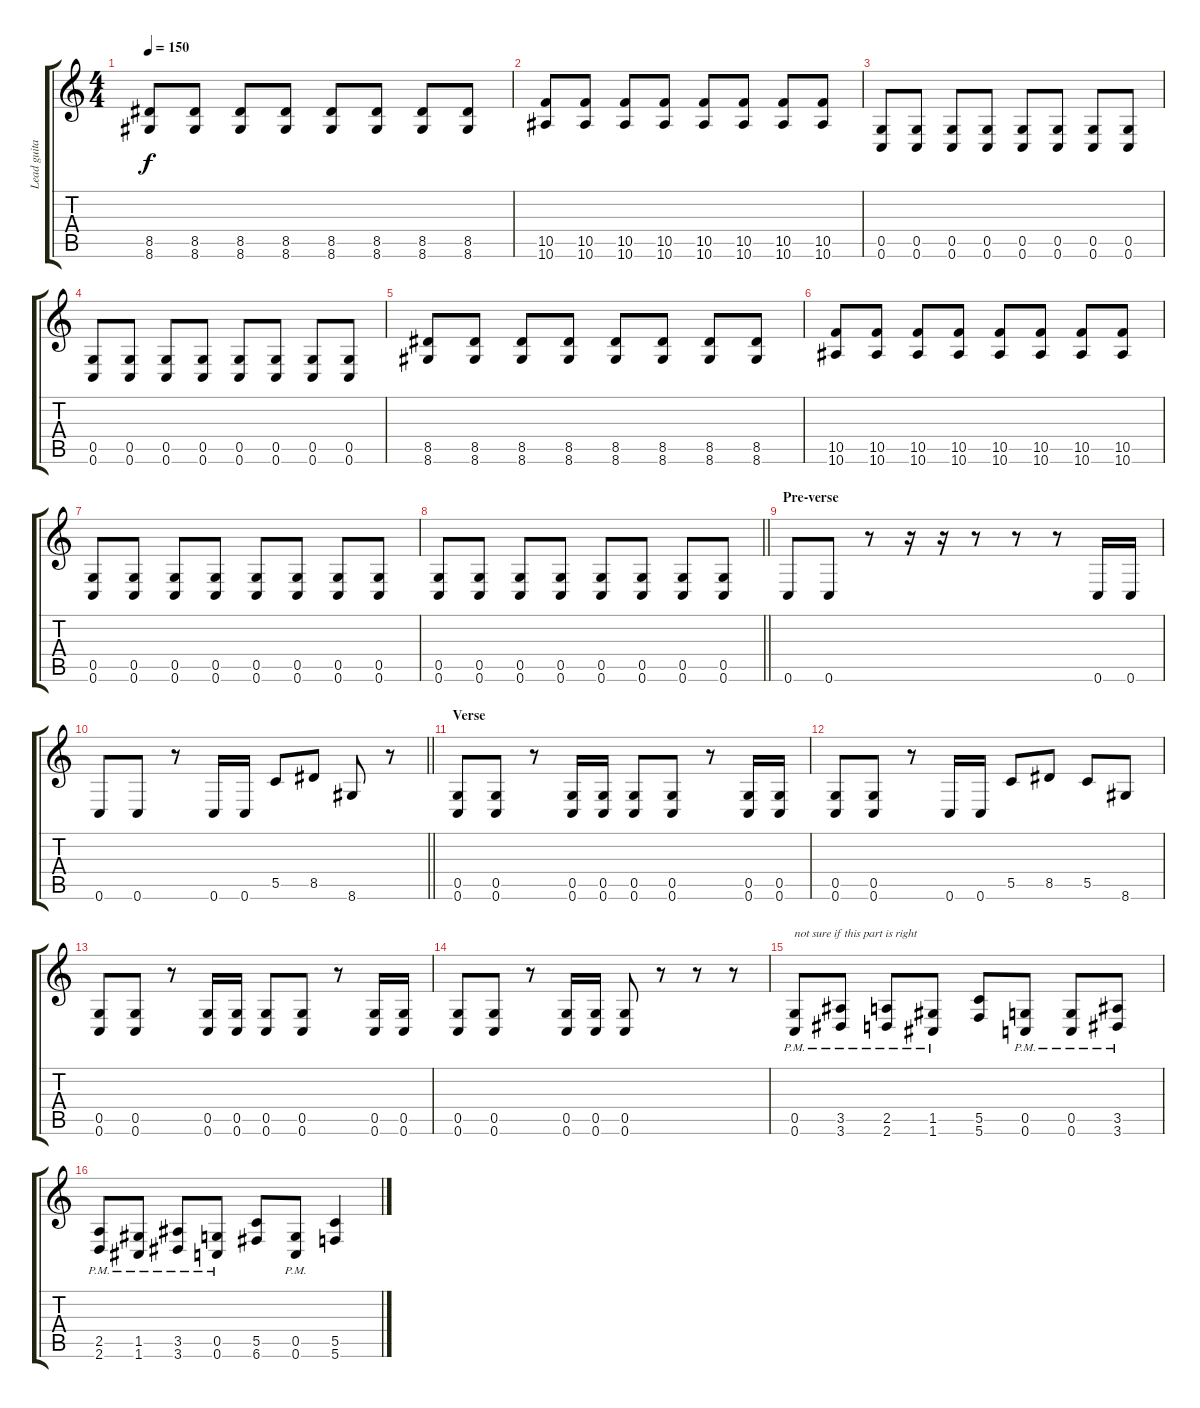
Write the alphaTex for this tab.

\track ("Lead guitar" "Lead guita") {instrument distortionguitar}
\staff {score tabs}
\tuning (D4 A3 F3 C3 G2 C2) {hide}
\ts (4 4)
\tempo 150
\clef g2
\ks c
(8.5 8.6).8{dy f} (8.5 8.6).8 (8.5 8.6).8 (8.5 8.6).8 (8.5 8.6).8 (8.5 8.6).8 (8.5 8.6).8 (8.5 8.6).8 |
(10.5 10.6).8 (10.5 10.6).8 (10.5 10.6).8 (10.5 10.6).8 (10.5 10.6).8 (10.5 10.6).8 (10.5 10.6).8 (10.5 10.6).8 |
(0.5 0.6).8 (0.5 0.6).8 (0.5 0.6).8 (0.5 0.6).8 (0.5 0.6).8 (0.5 0.6).8 (0.5 0.6).8 (0.5 0.6).8 |
(0.5 0.6).8 (0.5 0.6).8 (0.5 0.6).8 (0.5 0.6).8 (0.5 0.6).8 (0.5 0.6).8 (0.5 0.6).8 (0.5 0.6).8 |
(8.5 8.6).8 (8.5 8.6).8 (8.5 8.6).8 (8.5 8.6).8 (8.5 8.6).8 (8.5 8.6).8 (8.5 8.6).8 (8.5 8.6).8 |
(10.5 10.6).8 (10.5 10.6).8 (10.5 10.6).8 (10.5 10.6).8 (10.5 10.6).8 (10.5 10.6).8 (10.5 10.6).8 (10.5 10.6).8 |
(0.5 0.6).8 (0.5 0.6).8 (0.5 0.6).8 (0.5 0.6).8 (0.5 0.6).8 (0.5 0.6).8 (0.5 0.6).8 (0.5 0.6).8 |
\barLineRight lightlight
(0.5 0.6).8 (0.5 0.6).8 (0.5 0.6).8 (0.5 0.6).8 (0.5 0.6).8 (0.5 0.6).8 (0.5 0.6).8 (0.5 0.6).8 |
\section ("" "Pre-verse")
0.6.8{balance 16} 0.6.8 r.8 r.16 r.16 r.8 r.8 r.8 0.6.16 0.6.16 |
\barLineRight lightlight
0.6.8 0.6.8 r.8{balance 8} 0.6.16 0.6.16 5.5.8 8.5.8 8.6.8 r.8 |
\section ("" "Verse")
(0.5 0.6).8 (0.5 0.6).8 r.8 (0.5 0.6).16 (0.5 0.6).16 (0.5 0.6).8 (0.5 0.6).8 r.8 (0.5 0.6).16 (0.5 0.6).16 |
(0.5 0.6).8 (0.5 0.6).8 r.8 0.6.16 0.6.16 5.5.8 8.5.8 5.5.8 8.6.8 |
(0.5 0.6).8 (0.5 0.6).8 r.8 (0.5 0.6).16 (0.5 0.6).16 (0.5 0.6).8 (0.5 0.6).8 r.8 (0.5 0.6).16 (0.5 0.6).16 |
(0.5 0.6).8 (0.5 0.6).8 r.8 (0.5 0.6).16 (0.5 0.6).16 (0.5 0.6).8 r.8 r.8 r.8 |
(0.5{pm} 0.6{pm}).8{txt "not sure if this part is right"} (3.5{pm} 3.6{pm}).8 (2.5{pm} 2.6{pm}).8 (1.5{pm} 1.6{pm}).8 (5.5 5.6).8 (0.5{pm} 0.6{pm}).8 (0.5{pm} 0.6{pm}).8 (3.5{pm} 3.6{pm}).8 |
(2.5{pm} 2.6{pm}).8 (1.5{pm} 1.6{pm}).8 (3.5{pm} 3.6{pm}).8 (0.5{pm} 0.6{pm}).8 (5.5 6.6).8 (0.5{pm} 0.6{pm}).8 (5.5 5.6).4
